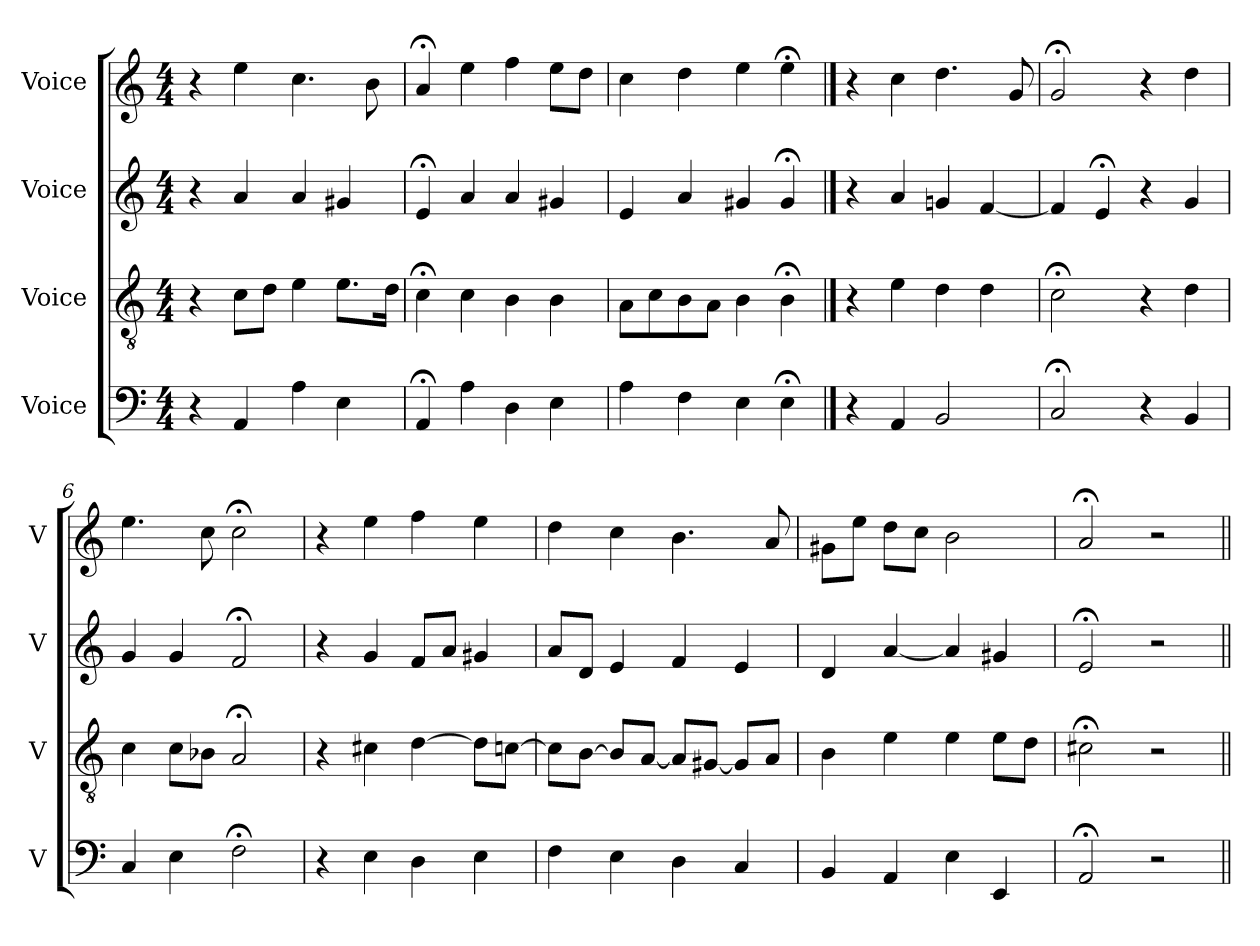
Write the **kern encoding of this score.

**kern	**kern	**kern	**kern
*part4	*part3	*part2	*part1
*staff4	*staff3	*staff2	*staff1
*I"Voice	*I"Voice	*I"Voice	*I"Voice
*I'V	*I'V	*I'V	*I'V
*clefF4	*clefGv2	*clefG2	*clefG2
*k[]	*k[]	*k[]	*k[]
*M4/4	*M4/4	*M4/4	*M4/4
*MM100	*MM100	*MM100	*MM100
=1	=1	=1	=1
4r	4r	4r	4r
4AA/	8c\L	4a/	4ee\
.	8d\J	.	.
4A\	4e\	4a/	4.cc\
4E\	8.e\L	4g#X/	.
.	.	.	8b\
.	16d\Jk	.	.
=2	=2	=2	=2
4AA;/	4c;\	4e;/	4a;/
4A\	4c\	4a/	4ee\
4D\	4B\	4a/	4ff\
4E\	4B\	4g#X/	8ee\L
.	.	.	8dd\J
=3	=3	=3	=3
4A\	8A\L	4e/	4cc\
.	8c\	.	.
4F\	8B\	4a/	4dd\
.	8A\J	.	.
4E\	4B\	4g#X/	4ee\
4E;\	4B;\	4g#;/	4ee;\
==4	==4	==4	==4
4r	4r	4r	4r
4AA/	4e\	4a/	4cc\
2BB/	4d\	4gn/	4.dd\
.	4d\	[4f/	.
.	.	.	8g/
=5	=5	=5	=5
2C;/	2c;\	4f/]	2g;/
.	.	4e;/	.
4r	4r	4r	4r
4BB/	4d\	4g/	4dd\
=6	=6	=6	=6
4C/	4c\	4g/	4.ee\
4E\	8c\L	4g/	.
.	8B-X\J	.	8cc\
2F;\	2A;/	2f;/	2cc;\
!!LO:LB:g=z
=7	=7	=7	=7
4r	4r	4r	4r
4E\	4c#X\	4g/	4ee\
4D\	[4d\	8f/L	4ff\
.	.	8a/J	.
4E\	8d\L]	4g#X/	4ee\
.	[8cn\J	.	.
=8	=8	=8	=8
4F\	8c\L]	8a/L	4dd\
.	[8B\J	8d/J	.
4E\	8B/L]	4e/	4cc\
.	[8A/J	.	.
4D\	8A/L]	4f/	4.b\
.	[8G#X/J	.	.
4C/	8G#/L]	4e/	.
.	8A/J	.	8a/
=9	=9	=9	=9
4BB/	4B\	4d/	8g#X\L
.	.	.	8ee\J
4AA/	4e\	[4a/	8dd\L
.	.	.	8cc\J
4E\	4e\	4a/]	2b\
4EE/	8e\L	4g#X/	.
.	8d\J	.	.
=10	=10	=10	=10
2AA;/	2c#X;\	2e;/	2a;/
2r	2r	2r	2r
=||	=||	=||	=||
*-	*-	*-	*-
